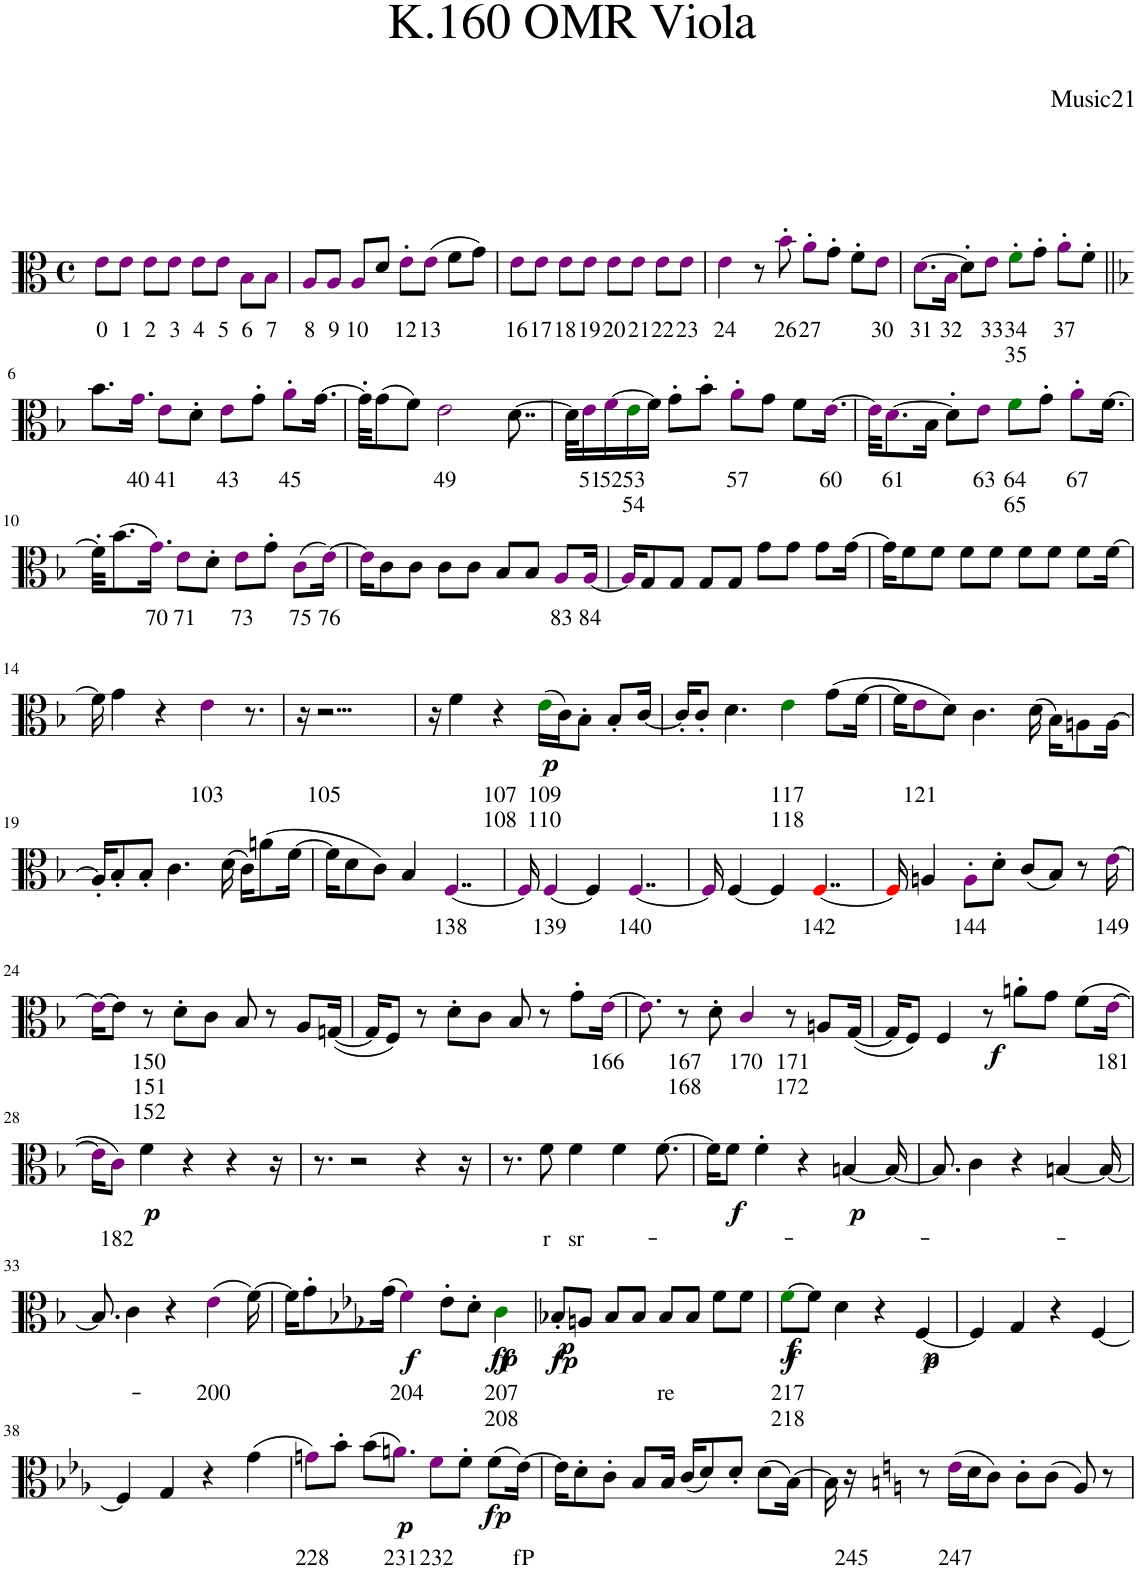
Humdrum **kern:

**kern	**text	**text	**text	**dynam
*part1	*part1	*part1	*part1	*part1
*staff1	*staff1	*staff1	*staff1	*staff1
*I"Piano	*	*	*	*
*I'Pno	*	*	*	*
*clefC3	*	*	*	*
*k[]	*	*	*	*
*M4/4	*	*	*	*
*met(c)	*	*	*	*
=1	=1	=1	=1	=1
!	!LO:LY:b	!	!	!
8ei\L	0	.	.	.
!	!LO:LY:b	!	!	!
8ei\J	1	.	.	.
!	!LO:LY:b	!	!	!
8ei\L	2	.	.	.
!	!LO:LY:b	!	!	!
8ei\J	3	.	.	.
!	!LO:LY:b	!	!	!
8ei\L	4	.	.	.
!	!LO:LY:b	!	!	!
8ei\J	5	.	.	.
!	!LO:LY:b	!	!	!
8Bi\L	6	.	.	.
!	!LO:LY:b	!	!	!
8Bi\J	7	.	.	.
=2	=2	=2	=2	=2
!	!LO:LY:b	!	!	!
8Ai/L	8	.	.	.
!	!LO:LY:b	!	!	!
8Ai/J	9	.	.	.
!	!LO:LY:b	!	!	!
8Ai/L	10	.	.	.
8d/J	.	.	.	.
!	!LO:LY:b	!	!	!
8e'i\L	12	.	.	.
!	!LO:LY:b	!	!	!
(8ei\J	13	.	.	.
8f\L	.	.	.	.
8g\J)	.	.	.	.
=3	=3	=3	=3	=3
!	!LO:LY:b	!	!	!
8ei\L	16	.	.	.
!	!LO:LY:b	!	!	!
8ei\J	17	.	.	.
!	!LO:LY:b	!	!	!
8ei\L	18	.	.	.
!	!LO:LY:b	!	!	!
8ei\J	19	.	.	.
!	!LO:LY:b	!	!	!
8ei\L	20	.	.	.
!	!LO:LY:b	!	!	!
8ei\J	21	.	.	.
!	!LO:LY:b	!	!	!
8ei\L	22	.	.	.
!	!LO:LY:b	!	!	!
8ei\J	23	.	.	.
=4	=4	=4	=4	=4
!	!LO:LY:b	!	!	!
4ei\	24	.	.	.
8r	.	.	.	.
!	!LO:LY:b	!	!	!
8b'i\	26	.	.	.
!	!LO:LY:b	!	!	!
8a'i\L	27	.	.	.
8g'\J	.	.	.	.
8f'\L	.	.	.	.
!	!LO:LY:b	!	!	!
8ei\J	30	.	.	.
=5	=5	=5	=5	=5
!	!LO:LY:b	!	!	!
[8.di\L	31	.	.	.
!	!LO:LY:b	!	!	!
16Bi\Jk	32	.	.	.
8d'\L]	.	.	.	.
!	!LO:LY:b	!	!	!
8ei\J	33	.	.	.
!	!LO:LY:b	!LO:LY:b	!	!
8f'j\L	34	35	.	.
8g'\J	.	.	.	.
!	!LO:LY:b	!	!	!
8a'i\L	37	.	.	.
8f'\J	.	.	.	.
!!LO:LB:g=z
=6||	=6||	=6||	=6||	=6||
*k[b-]	*	*	*	*
8.b-\L	.	.	.	.
!	!LO:LY:b	!	!	!
16.gi\Jk	40	.	.	.
!	!LO:LY:b	!	!	!
8ei\L	41	.	.	.
8d'\J	.	.	.	.
!	!LO:LY:b	!	!	!
8ei\L	43	.	.	.
8g'\J	.	.	.	.
!	!LO:LY:b	!	!	!
8a'i\L	45	.	.	.
[16.g\Jk	.	.	.	.
=7	=7	=7	=7	=7
32g'\KKL]	.	.	.	.
(8g\	.	.	.	.
8f\J)	.	.	.	.
!	!LO:LY:b	!	!	!
2ei\	49	.	.	.
[8..d\	.	.	.	.
=8	=8	=8	=8	=8
32d\KLL]	.	.	.	.
!	!LO:LY:b	!	!	!
16ei\	51	.	.	.
!	!LO:LY:b	!	!	!
[16fi\	52	.	.	.
!	!LO:LY:b	!LO:LY:b	!	!
16ej\	53	54	.	.
16f\JJ]	.	.	.	.
8g'\L	.	.	.	.
8b-'\J	.	.	.	.
!	!LO:LY:b	!	!	!
8a'i\L	57	.	.	.
8g\J	.	.	.	.
8f\L	.	.	.	.
!	!LO:LY:b	!	!	!
[16.ei\Jk	60	.	.	.
=9	=9	=9	=9	=9
32ei\KKL]	.	.	.	.
!	!LO:LY:b	!	!	!
[8.di\	61	.	.	.
16B-\Jk	.	.	.	.
8d'\L]	.	.	.	.
!	!LO:LY:b	!	!	!
8ei\J	63	.	.	.
!	!LO:LY:b	!LO:LY:b	!	!
8fj\L	64	65	.	.
8g'\J	.	.	.	.
!	!LO:LY:b	!	!	!
8a'i\L	67	.	.	.
[16.f\Jk	.	.	.	.
!!LO:LB:g=z
=10	=10	=10	=10	=10
32f'\KKL]	.	.	.	.
(8.b-\	.	.	.	.
!	!LO:LY:b	!	!	!
16.gi\Jk)	70	.	.	.
!	!LO:LY:b	!	!	!
8ei\L	71	.	.	.
8d'\J	.	.	.	.
!	!LO:LY:b	!	!	!
8ei\L	73	.	.	.
8g'\J	.	.	.	.
!	!LO:LY:b	!	!	!
(8ci\L	75	.	.	.
!	!LO:LY:b	!	!	!
[16ei\Jk)	76	.	.	.
=11	=11	=11	=11	=11
16ei\KL]	.	.	.	.
8c\	.	.	.	.
8c\J	.	.	.	.
8c\L	.	.	.	.
8c\J	.	.	.	.
8B-/L	.	.	.	.
8B-/J	.	.	.	.
!	!LO:LY:b	!	!	!
8Ai/L	83	.	.	.
!	!LO:LY:b	!	!	!
[16Ai/Jk	84	.	.	.
=12	=12	=12	=12	=12
16Ai/KL]	.	.	.	.
8G/	.	.	.	.
8G/J	.	.	.	.
8G/L	.	.	.	.
8G/J	.	.	.	.
8g\L	.	.	.	.
8g\J	.	.	.	.
8g\L	.	.	.	.
[16g\Jk	.	.	.	.
=13	=13	=13	=13	=13
16g\KL]	.	.	.	.
8f\	.	.	.	.
8f\J	.	.	.	.
8f\L	.	.	.	.
8f\J	.	.	.	.
8f\L	.	.	.	.
8f\J	.	.	.	.
8f\L	.	.	.	.
[16f\Jk	.	.	.	.
!!LO:LB:g=z
=14	=14	=14	=14	=14
16f\]	.	.	.	.
4g\	.	.	.	.
4r	.	.	.	.
!	!LO:LY:b	!	!	!
4ei\	103	.	.	.
8.r	.	.	.	.
=15	=15	=15	=15	=15
16r	.	.	.	.
!	!LO:LY:b	!	!	!
2...r	105	.	.	.
=16	=16	=16	=16	=16
16r	.	.	.	.
4f\	.	.	.	.
!	!LO:LY:b	!LO:LY:b	!	!
4r	107	108	.	.
!	!LO:LY:b	!LO:LY:b	!	!LO:DY:b
(16ej\LL	109	110	.	p
16c\J)	.	.	.	.
8B-'\J	.	.	.	.
8B-'/L	.	.	.	.
[16c/Jk	.	.	.	.
=17	=17	=17	=17	=17
16c'/KL]	.	.	.	.
8c'/J	.	.	.	.
4.d\	.	.	.	.
!	!LO:LY:b	!LO:LY:b	!	!
4ej\	117	118	.	.
(8g\L	.	.	.	.
[16f\Jk	.	.	.	.
=18	=18	=18	=18	=18
16f\KL]	.	.	.	.
!	!LO:LY:b	!	!	!
8ei\	121	.	.	.
8d\J)	.	.	.	.
4.c\	.	.	.	.
(16d\	.	.	.	.
16B-\KL)	.	.	.	.
8An\	.	.	.	.
[16A\Jk	.	.	.	.
!!LO:LB:g=z
=19	=19	=19	=19	=19
16A'/KL]	.	.	.	.
8B-'/	.	.	.	.
8B-'/J	.	.	.	.
4.c\	.	.	.	.
(16d\	.	.	.	.
16c\KL)	.	.	.	.
(8an\	.	.	.	.
[16f\Jk	.	.	.	.
=20	=20	=20	=20	=20
16f\KL]	.	.	.	.
8d\	.	.	.	.
8c\J)	.	.	.	.
4B-/	.	.	.	.
!	!LO:LY:b	!	!	!
[4..Fi/	138	.	.	.
=21	=21	=21	=21	=21
16Fi/]	.	.	.	.
!	!LO:LY:b	!	!	!
[4Fi/	139	.	.	.
4F/]	.	.	.	.
!	!LO:LY:b	!	!	!
[4..Fi/	140	.	.	.
=22	=22	=22	=22	=22
16Fi/]	.	.	.	.
[4F/	.	.	.	.
4F/]	.	.	.	.
!	!LO:LY:b	!	!	!
[4..FZ/	142	.	.	.
=23	=23	=23	=23	=23
16FZ/]	.	.	.	.
4An/	.	.	.	.
!	!LO:LY:b	!	!	!
8A'i\L	144	.	.	.
8d'\J	.	.	.	.
(8c/L	.	.	.	.
8B-/J)	.	.	.	.
8r	.	.	.	.
!	!LO:LY:b	!	!	!
[16ei\	149	.	.	.
!!LO:LB:g=z
=24	=24	=24	=24	=24
16ei\KL_	.	.	.	.
8e\J]	.	.	.	.
!	!LO:LY:b	!LO:LY:b	!LO:LY:b	!
8r	150	151	152	.
8d'\L	.	.	.	.
8c\J	.	.	.	.
8B-/	.	.	.	.
8r	.	.	.	.
8A/L	.	.	.	.
([16Gn/Jk	.	.	.	.
=25	=25	=25	=25	=25
16G/KL]	.	.	.	.
8F/J)	.	.	.	.
8r	.	.	.	.
8d'\L	.	.	.	.
8c\J	.	.	.	.
8B-/	.	.	.	.
8r	.	.	.	.
8g'\L	.	.	.	.
!	!LO:LY:b	!	!	!
[16ei\Jk	166	.	.	.
=26	=26	=26	=26	=26
8.ei\]	.	.	.	.
!	!LO:LY:b	!LO:LY:b	!	!
8r	167	168	.	.
8d'\	.	.	.	.
!	!LO:LY:b	!	!	!
4ci/	170	.	.	.
!	!LO:LY:b	!LO:LY:b	!	!
8r	171	172	.	.
8An/L	.	.	.	.
([16G/Jk	.	.	.	.
=27	=27	=27	=27	=27
16G/KL]	.	.	.	.
8F/J)	.	.	.	.
4F/	.	.	.	.
!	!	!	!	!LO:DY:b
8r	.	.	.	f
8an'\L	.	.	.	.
8g\J	.	.	.	.
(8f\L	.	.	.	.
!	!LO:LY:b	!	!	!
[16ei\Jk	181	.	.	.
!!LO:LB:g=z
=28	=28	=28	=28	=28
16ei\KL]	.	.	.	.
!	!LO:LY:b	!	!	!
8ci\J)	182	.	.	.
!	!	!	!	!LO:DY:b
4f\	.	.	.	p
4r	.	.	.	.
4r	.	.	.	.
16r	.	.	.	.
=29	=29	=29	=29	=29
8.r	.	.	.	.
2r	.	.	.	.
4r	.	.	.	.
16r	.	.	.	.
=30	=30	=30	=30	=30
8.r	.	.	.	.
!	!LO:LY:b	!	!	!
8f\	r	.	.	.
!	!LO:LY:b	!	!	!
4f\	sr-	.	.	.
4f\	.	.	.	.
[8.f\	.	.	.	.
=31	=31	=31	=31	=31
16f\KL]	.	.	.	.
!	!	!	!	!LO:DY:b
8f\J	.	.	.	f
4f'\	.	.	.	.
4r	.	.	.	.
!	!	!	!	!LO:DY:b
[4Bn/	.	.	.	p
16B/_	.	.	.	.
=32	=32	=32	=32	=32
8.B/]	.	.	.	.
4c\	.	.	.	.
4r	.	.	.	.
[4Bn/	.	.	.	.
16B/_	.	.	.	.
!!LO:LB:g=z
=33	=33	=33	=33	=33
8.B/]	.	.	.	.
4c\	.	.	.	.
4r	.	.	.	.
!	!LO:LY:b	!	!	!
(4ei\	200	.	.	.
[16f\)	.	.	.	.
=34	=34	=34	=34	=34
16f\KL]	.	.	.	.
8g'\	.	.	.	.
(16g\Jk	.	.	.	.
!	!LO:LY:b	!	!	!LO:DY:b
4fi\)	204	.	.	f
8e-'\L	.	.	.	.
8d'\J	.	.	.	.
!	!LO:LY:b	!LO:LY:b	!	!LO:DY:b
!	!	!	!	!LO:DY:n=1:b
4cj\	207	208	.	f fp
=35	=35	=35	=35	=35
!	!	!	!	!LO:DY:b
!	!	!	!	!LO:DY:n=1:b
8B-X'/L	.	.	.	fp p
8An/J	.	.	.	.
8B-/L	.	.	.	.
8B-/J	.	.	.	.
!	!LO:LY:b	!	!	!
8B-/L	-re	.	.	.
8B-/J	.	.	.	.
8f\L	.	.	.	.
8f\J	.	.	.	.
=36	=36	=36	=36	=36
!	!LO:LY:b	!LO:LY:b	!	!LO:DY:b
!	!	!	!	!LO:DY:n=1:b
[8fj\L	217	218	.	f f
8f\J]	.	.	.	.
4d\	.	.	.	.
4r	.	.	.	.
!	!	!	!	!LO:DY:n=2:b
!	!	!	!	!LO:DY:n=3:b
[4F/	.	.	.	p p
=37	=37	=37	=37	=37
4F/]	.	.	.	.
4G/	.	.	.	.
4r	.	.	.	.
[4F/	.	.	.	.
!!LO:LB:g=z
=38	=38	=38	=38	=38
4F/]	.	.	.	.
4G/	.	.	.	.
4r	.	.	.	.
(4g\	.	.	.	.
=39	=39	=39	=39	=39
!	!LO:LY:b	!	!	!
8gni\L)	228	.	.	.
8b-'\J	.	.	.	.
(8b-\L	.	.	.	.
!	!LO:LY:b	!	!	!LO:DY:b
8.ani\J)	231	.	.	p
!	!LO:LY:b	!	!	!
8fi\L	232	.	.	.
8f'\J	.	.	.	.
!	!	!	!	!LO:DY:b
(8f\L	.	.	.	fp
!	!LO:LY:b	!	!	!
[16e-\Jk)	fP	.	.	.
=40	=40	=40	=40	=40
16e-\KL]	.	.	.	.
8d'\	.	.	.	.
8c'\J	.	.	.	.
8B-/L	.	.	.	.
16B-/Jk	.	.	.	.
(16c/KL	.	.	.	.
8d/)	.	.	.	.
8d'/J	.	.	.	.
(8d\L	.	.	.	.
[16B-\Jk)	.	.	.	.
=41	=41	=41	=41	=41
16B-\]	.	.	.	.
!	!LO:LY:b	!	!	!
16r	245	.	.	.
8r	.	.	.	.
!	!LO:LY:b	!	!	!
(16ei\LL	247	.	.	.
16d\J	.	.	.	.
8c\J)	.	.	.	.
8c'\L	.	.	.	.
(8c\J	.	.	.	.
8A/)	.	.	.	.
8r	.	.	.	.
=	=	=	=	=
*-	*-	*-	*-	*-
